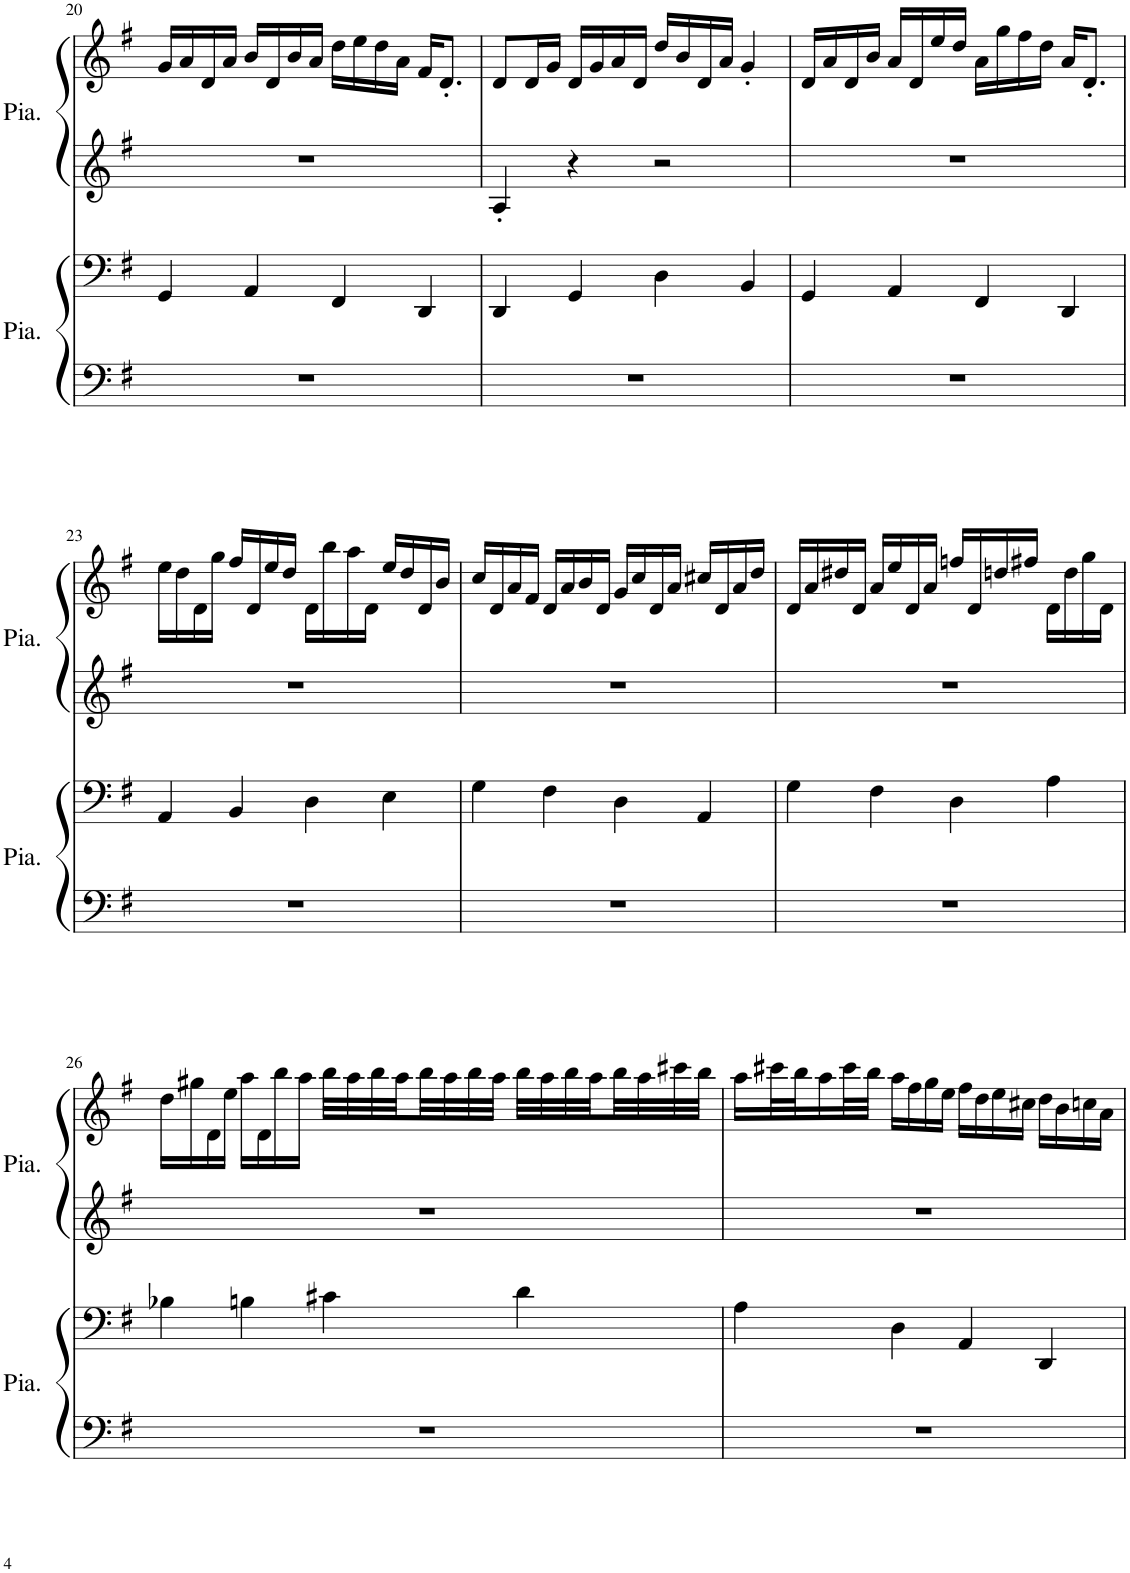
**kern	**kern	**kern	**kern
*part2	*part2	*part1	*part1
*staff4	*staff3	*staff2	*staff1
*I"Piano	*	*I"Piano, untitled	*
*I'Pia.	*	*I'Pia.	*
!!LO:PB:g=z
*clefF4	*clefF4	*clefG2	*clefG2
*k[f#]	*k[f#]	*k[f#]	*k[f#]
*M4/4	*M4/4	*M4/4	*M4/4
=20	=20	=20	=20
1r	4GG/	1r	16g/LL
.	.	.	16a/
.	.	.	16d/
.	.	.	16a/JJ
.	4AA/	.	16b/LL
.	.	.	16d/
.	.	.	16b/
.	.	.	16a/JJ
.	4FF#/	.	16dd\LL
.	.	.	16ee\
.	.	.	16dd\
.	.	.	16a\JJ
.	4DD/	.	16f#/KL
.	.	.	8.d'/J
=21	=21	=21	=21
1r	4DD/	4A'/	8d/L
.	.	.	16d/L
.	.	.	16g/JJ
.	4GG/	4r	16d/LL
.	.	.	16g/
.	.	.	16a/
.	.	.	16d/JJ
.	4D\	2r	16dd/LL
.	.	.	16b/
.	.	.	16d/
.	.	.	16a/JJ
.	4BB/	.	4g'/
=22	=22	=22	=22
1r	4GG/	1r	16d/LL
.	.	.	16a/
.	.	.	16d/
.	.	.	16b/JJ
.	4AA/	.	16a/LL
.	.	.	16d/
.	.	.	16ee/
.	.	.	16dd/JJ
.	4FF#/	.	16a\LL
.	.	.	16gg\
.	.	.	16ff#\
.	.	.	16dd\JJ
.	4DD/	.	16a/KL
.	.	.	8.d'/J
!!LO:LB:g=z
=23	=23	=23	=23
1r	4AA/	1r	16ee\LL
.	.	.	16dd\
.	.	.	16d\
.	.	.	16gg\JJ
.	4BB/	.	16ff#/LL
.	.	.	16d/
.	.	.	16ee/
.	.	.	16dd/JJ
.	4D\	.	16d\LL
.	.	.	16bb\
.	.	.	16aa\
.	.	.	16d\JJ
.	4E\	.	16ee/LL
.	.	.	16dd/
.	.	.	16d/
.	.	.	16b/JJ
=24	=24	=24	=24
1r	4G\	1r	16cc/LL
.	.	.	16d/
.	.	.	16a/
.	.	.	16f#/JJ
.	4F#\	.	16d/LL
.	.	.	16a/
.	.	.	16b/
.	.	.	16d/JJ
.	4D\	.	16g/LL
.	.	.	16cc/
.	.	.	16d/
.	.	.	16a/JJ
.	4AA/	.	16cc#X/LL
.	.	.	16d/
.	.	.	16a/
.	.	.	16dd/JJ
=25	=25	=25	=25
1r	4G\	1r	16d/LL
.	.	.	16a/
.	.	.	16dd#X/
.	.	.	16d/JJ
.	4F#\	.	16a/LL
.	.	.	16ee/
.	.	.	16d/
.	.	.	16a/JJ
.	4D\	.	16ffn/LL
.	.	.	16d/
.	.	.	16ddn/
.	.	.	16ff#X/JJ
.	4A\	.	16d\LL
.	.	.	16dd\
.	.	.	16gg\
.	.	.	16d\JJ
!!LO:LB:g=z
=26	=26	=26	=26
1r	4B-X\	1r	16dd\LL
.	.	.	16gg#X\
.	.	.	16d\
.	.	.	16ee\JJ
.	4Bn\	.	16aa\LL
.	.	.	16d\
.	.	.	16bb\
.	.	.	16aa\JJ
.	4c#X\	.	32bb\LLL
.	.	.	32aa\
.	.	.	32bb\
.	.	.	32aa\
.	.	.	32bb\
.	.	.	32aa\
.	.	.	32bb\
.	.	.	32aa\JJJ
.	4d\	.	32bb\LLL
.	.	.	32aa\
.	.	.	32bb\
.	.	.	32aa\
.	.	.	32bb\
.	.	.	32aa\
.	.	.	32ccc#X\
.	.	.	32bb\JJJ
=27	=27	=27	=27
1r	4A\	1r	16aa\LL
.	.	.	32ccc#X\L
.	.	.	32bb\J
.	.	.	16aa\
.	.	.	32ccc#\L
.	.	.	32bb\JJJ
.	4D\	.	16aa\LL
.	.	.	16ff#\
.	.	.	16gg\
.	.	.	16ee\JJ
.	4AA/	.	16ff#\LL
.	.	.	16dd\
.	.	.	16ee\
.	.	.	16cc#X\JJ
.	4DD/	.	16dd\LL
.	.	.	16b\
.	.	.	16ccn\
.	.	.	16a\JJ
=	=	=	=
*-	*-	*-	*-
